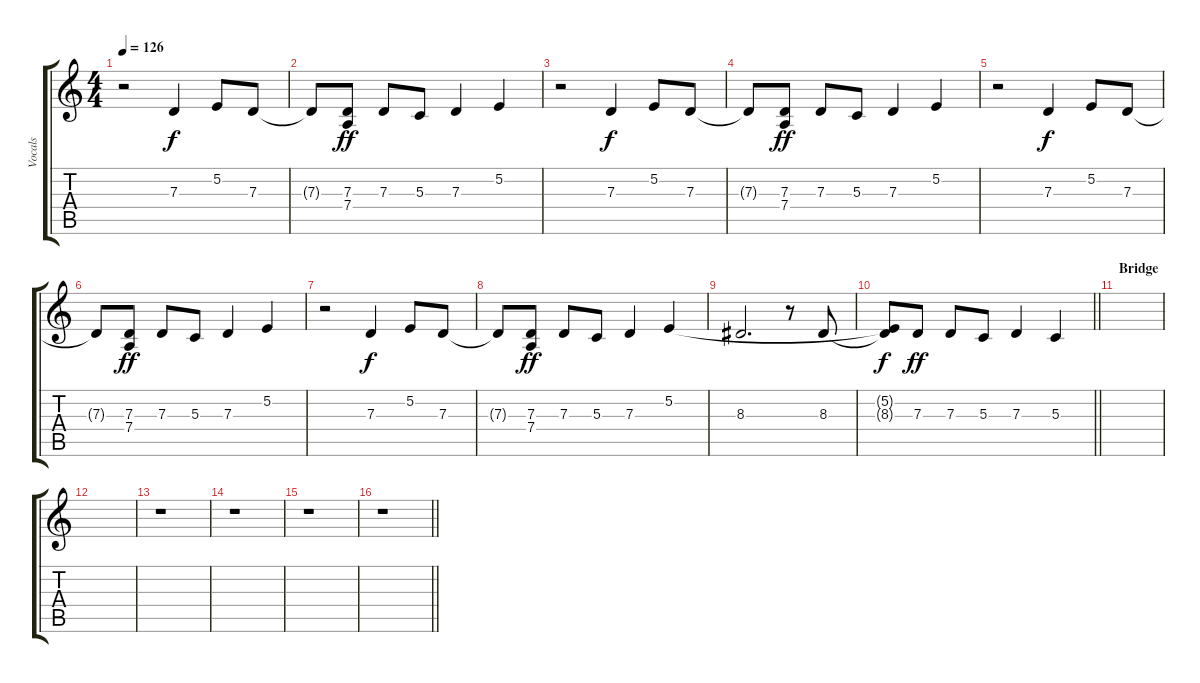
\track ("Vocals" "Vocals") {instrument oboe}
\staff {score tabs}
\tuning (E4 B3 G3 D3 A2 E2) {hide}
\ts (4 4)
\tempo 126
\clef g2
\ks c
r.2{dy ff} 7.3.4{dy f} 5.2.8 7.3.8 |
7.3{t}.8 (7.3 7.4).8{dy ff} 7.3.8 5.3.8 7.3.4 5.2.4 |
r.2 7.3.4{dy f} 5.2.8 7.3.8 |
7.3{t}.8 (7.3 7.4).8{dy ff} 7.3.8 5.3.8 7.3.4 5.2.4 |
r.2 7.3.4{dy f} 5.2.8 7.3.8 |
7.3{t}.8 (7.3 7.4).8{dy ff} 7.3.8 5.3.8 7.3.4 5.2.4 |
r.2 7.3.4{dy f} 5.2.8 7.3.8 |
7.3{t}.8 (7.3 7.4).8{dy ff} 7.3.8 5.3.8 7.3.4 5.2.4 |
8.3.2{d} r.8 8.3.8 |
\barLineRight lightlight
(5.2{t} 8.3{t}).8{dy f} 7.3.8{dy ff} 7.3.8 5.3.8 7.3.4 5.3.4 |
\section ("" "Bridge")
|
|
r.1 |
r.1 |
r.1 |
\barLineRight lightlight
r.1
